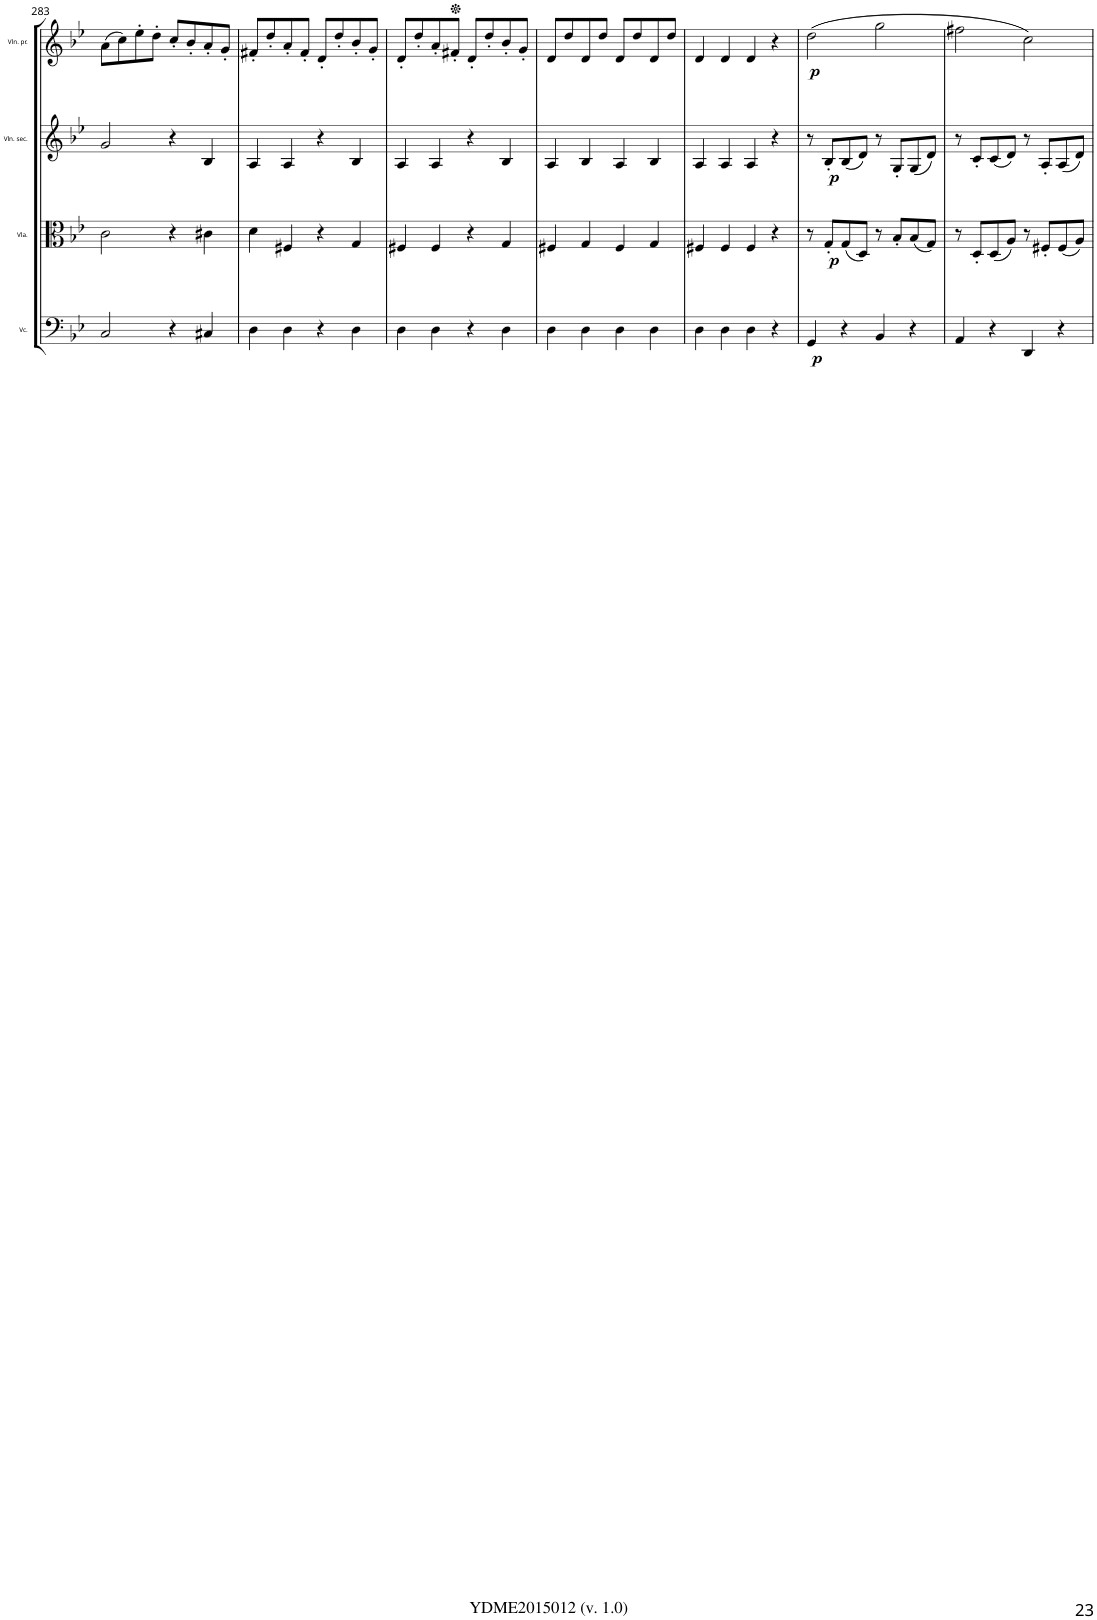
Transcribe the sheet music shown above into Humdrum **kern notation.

**kern	**dynam	**kern	**dynam	**kern	**dynam	**kern	**dynam
*part4	*part4	*part3	*part3	*part2	*part2	*part1	*part1
*staff4	*staff4	*staff3	*staff3	*staff2	*staff2	*staff1	*staff1
*I"Violoncelle	*	*I"Viola	*	*I"Violino secondo	*	*I"Violino primo	*
*I'Vc.	*	*I'Vla.	*	*I'Vln. sec.	*	*I'Vln. pr.	*
!!LO:PB:g=z
*clefF4	*	*clefC3	*	*clefG2	*	*clefG2	*
*k[b-e-]	*	*k[b-e-]	*	*k[b-e-]	*	*k[b-e-]	*
*B-:	*	*B-:	*	*B-:	*	*B-:	*
*M2/2	*	*M2/2	*	*M2/2	*	*M2/2	*
*met(c|)	*	*met(c|)	*	*met(c|)	*	*met(c|)	*
=283	=283	=283	=283	=283	=283	=283	=283
2C/	.	2c\	.	2g/	.	(8a\L	.
.	.	.	.	.	.	8cc\)	.
.	.	.	.	.	.	8ee-'\	.
.	.	.	.	.	.	8dd'\J	.
4r	.	4r	.	4r	.	8cc'/L	.
.	.	.	.	.	.	8b-'/	.
4C#X/	.	4c#X\	.	4B-/	.	8a'/	.
.	.	.	.	.	.	8g'/J	.
=284	=284	=284	=284	=284	=284	=284	=284
4D\	.	4d\	.	4A/	.	8f#X'/L	.
.	.	.	.	.	.	8dd'/	.
4D\	.	4F#X/	.	4A/	.	8a'/	.
.	.	.	.	.	.	8f#'/J	.
4r	.	4r	.	4r	.	8d'/L	.
.	.	.	.	.	.	8dd'/	.
4D\	.	4G/	.	4B-/	.	8b-'/	.
.	.	.	.	.	.	8g'/J	.
=285	=285	=285	=285	=285	=285	=285	=285
4D\	.	4F#X/	.	4A/	.	8d'/L	.
.	.	.	.	.	.	8dd'/	.
4D\	.	4F#/	.	4A/	.	8a'/	.
.	.	.	.	.	.	8f#X'/J	.
4r	.	4r	.	4r	.	8d'/L	.
.	.	.	.	.	.	8dd'/	.
4D\	.	4G/	.	4B-/	.	8b-'/	.
.	.	.	.	.	.	8g'/J	.
=286	=286	=286	=286	=286	=286	=286	=286
4D\	.	4F#X/	.	4A/	.	8d/L	.
.	.	.	.	.	.	8dd/	.
4D\	.	4G/	.	4B-/	.	8d/	.
.	.	.	.	.	.	8dd/J	.
4D\	.	4F#/	.	4A/	.	8d/L	.
.	.	.	.	.	.	8dd/	.
4D\	.	4G/	.	4B-/	.	8d/	.
.	.	.	.	.	.	8dd/J	.
=287	=287	=287	=287	=287	=287	=287	=287
4D\	.	4F#X/	.	4A/	.	4d/	.
4D\	.	4F#/	.	4A/	.	4d/	.
4D\	.	4F#/	.	4A/	.	4d/	.
4r	.	4r	.	4r	.	4r	.
=288	=288	=288	=288	=288	=288	=288	=288
!	!LO:DY:b	!	!	!	!	!	!LO:DY:b
4GG/	p	8r	.	8r	.	(2dd\	p
!	!	!	!LO:DY:b	!	!LO:DY:b	!	!
.	.	8G'/L	p	8B-'/L	p	.	.
4r	.	(8G/	.	(8B-/	.	.	.
.	.	8D/J)	.	8d/J)	.	.	.
4BB-/	.	8r	.	8r	.	2gg\	.
.	.	8B-'/L	.	8G'/L	.	.	.
4r	.	(8B-/	.	(8G/	.	.	.
.	.	8G/J)	.	8d/J)	.	.	.
=289	=289	=289	=289	=289	=289	=289	=289
4AA/	.	8r	.	8r	.	2ff#X\	.
.	.	8D'/L	.	8c'/L	.	.	.
4r	.	(8D/	.	(8c/	.	.	.
.	.	8A/J)	.	8d/J)	.	.	.
4DD/	.	8r	.	8r	.	2cc\)	.
.	.	8F#X'/L	.	8A'/L	.	.	.
4r	.	(8F#/	.	(8A/	.	.	.
.	.	8A/J)	.	8d/J)	.	.	.
=	=	=	=	=	=	=	=
*-	*-	*-	*-	*-	*-	*-	*-
